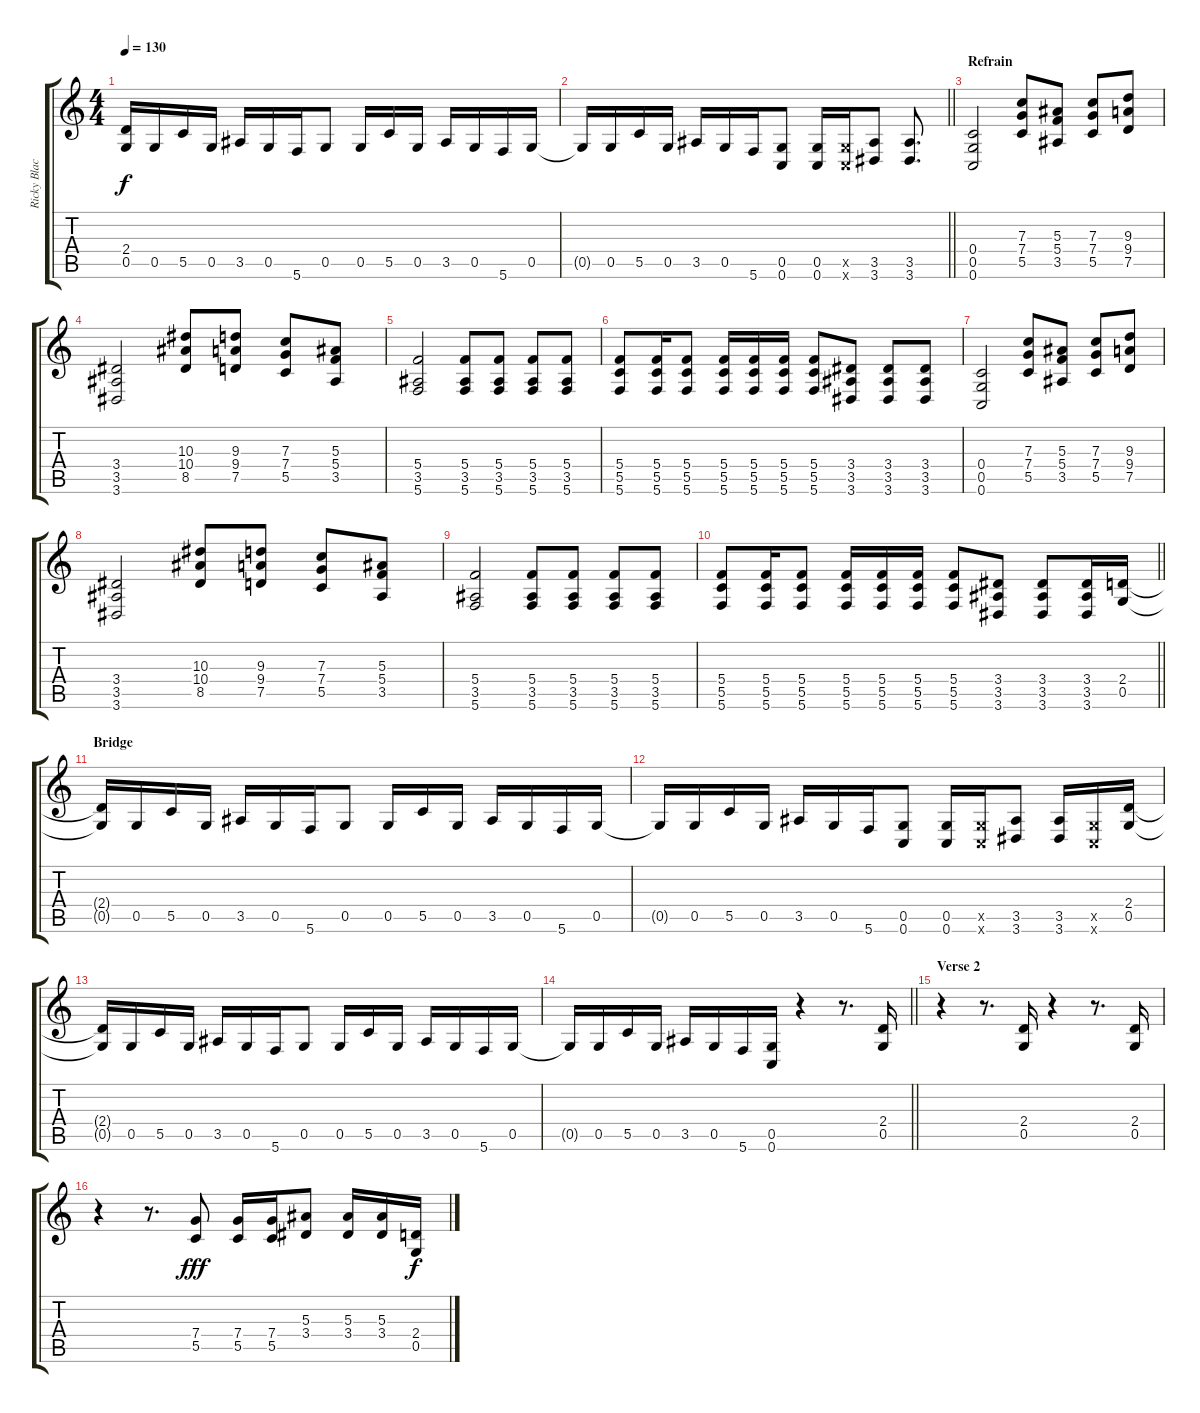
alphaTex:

\track ("Ricky Black" "Ricky Blac") {instrument overdrivenguitar}
\staff {score tabs}
\tuning (D4 A3 F3 C3 G2 C2) {hide}
\ts (4 4)
\tempo 130
\clef g2
\ks c
(2.4{t} 0.5{t}).16{dy f} 0.5.16 5.5.16 0.5.16 3.5.16 0.5.16 5.6.16 0.5.8 0.5.16 5.5.16 0.5.16 3.5.16 0.5.16 5.6.16 0.5.16 |
\barLineRight lightlight
0.5{t}.16 0.5.16 5.5.16 0.5.16 3.5.16 0.5.16 5.6.16 (0.5 0.6).8 (0.5 0.6).16 (0.5{x} 0.6{x}).16 (3.5 3.6).8 (3.5 3.6).8{d} |
\section ("" "Refrain")
(0.4 0.5 0.6).2 (7.3 7.4 5.5).8 (5.3 5.4 3.5).8 (7.3 7.4 5.5).8 (9.3 9.4 7.5).8 |
(3.4 3.5 3.6).2 (10.3 10.4 8.5).8 (9.3 9.4 7.5).8 (7.3 7.4 5.5).8 (5.3 5.4 3.5).8 |
(5.4 3.5 5.6).2 (5.4 3.5 5.6).8 (5.4 3.5 5.6).8 (5.4 3.5 5.6).8 (5.4 3.5 5.6).8 |
(5.4 5.5 5.6).8 (5.4 5.5 5.6).16 (5.4 5.5 5.6).8 (5.4 5.5 5.6).16 (5.4 5.5 5.6).16 (5.4 5.5 5.6).16 (5.4 5.5 5.6).8 (3.4 3.5 3.6).8 (3.4 3.5 3.6).8 (3.4 3.5 3.6).8 |
(0.4 0.5 0.6).2 (7.3 7.4 5.5).8 (5.3 5.4 3.5).8 (7.3 7.4 5.5).8 (9.3 9.4 7.5).8 |
(3.4 3.5 3.6).2 (10.3 10.4 8.5).8 (9.3 9.4 7.5).8 (7.3 7.4 5.5).8 (5.3 5.4 3.5).8 |
(5.4 3.5 5.6).2 (5.4 3.5 5.6).8 (5.4 3.5 5.6).8 (5.4 3.5 5.6).8 (5.4 3.5 5.6).8 |
\barLineRight lightlight
(5.4 5.5 5.6).8 (5.4 5.5 5.6).16 (5.4 5.5 5.6).8 (5.4 5.5 5.6).16 (5.4 5.5 5.6).16 (5.4 5.5 5.6).16 (5.4 5.5 5.6).8 (3.4 3.5 3.6).8 (3.4 3.5 3.6).8 (3.4 3.5 3.6).16 (2.4 0.5).16 |
\section ("" "Bridge")
(2.4{t} 0.5{t}).16 0.5.16 5.5.16 0.5.16 3.5.16 0.5.16 5.6.16 0.5.8 0.5.16 5.5.16 0.5.16 3.5.16 0.5.16 5.6.16 0.5.16 |
0.5{t}.16 0.5.16 5.5.16 0.5.16 3.5.16 0.5.16 5.6.16 (0.5 0.6).8 (0.5 0.6).16 (0.5{x} 0.6{x}).16 (3.5 3.6).8 (3.5 3.6).16 (0.5{x} 0.6{x}).16 (2.4 0.5).16 |
(2.4{t} 0.5{t}).16 0.5.16 5.5.16 0.5.16 3.5.16 0.5.16 5.6.16 0.5.8 0.5.16 5.5.16 0.5.16 3.5.16 0.5.16 5.6.16 0.5.16 |
\barLineRight lightlight
0.5{t}.16 0.5.16 5.5.16 0.5.16 3.5.16 0.5.16 5.6.16 (0.5 0.6).16 r.4 r.8{d} (2.4 0.5).16 |
\section ("" "Verse 2")
r.4 r.8{d} (2.4 0.5).16 r.4 r.8{d} (2.4 0.5).16 |
r.4 r.8{d} (7.4 5.5).8{dy fff} (7.4 5.5).16 (7.4 5.5).16 (5.3 3.4).8 (5.3 3.4).16 (5.3 3.4).16 (2.4 0.5).16{dy f}
